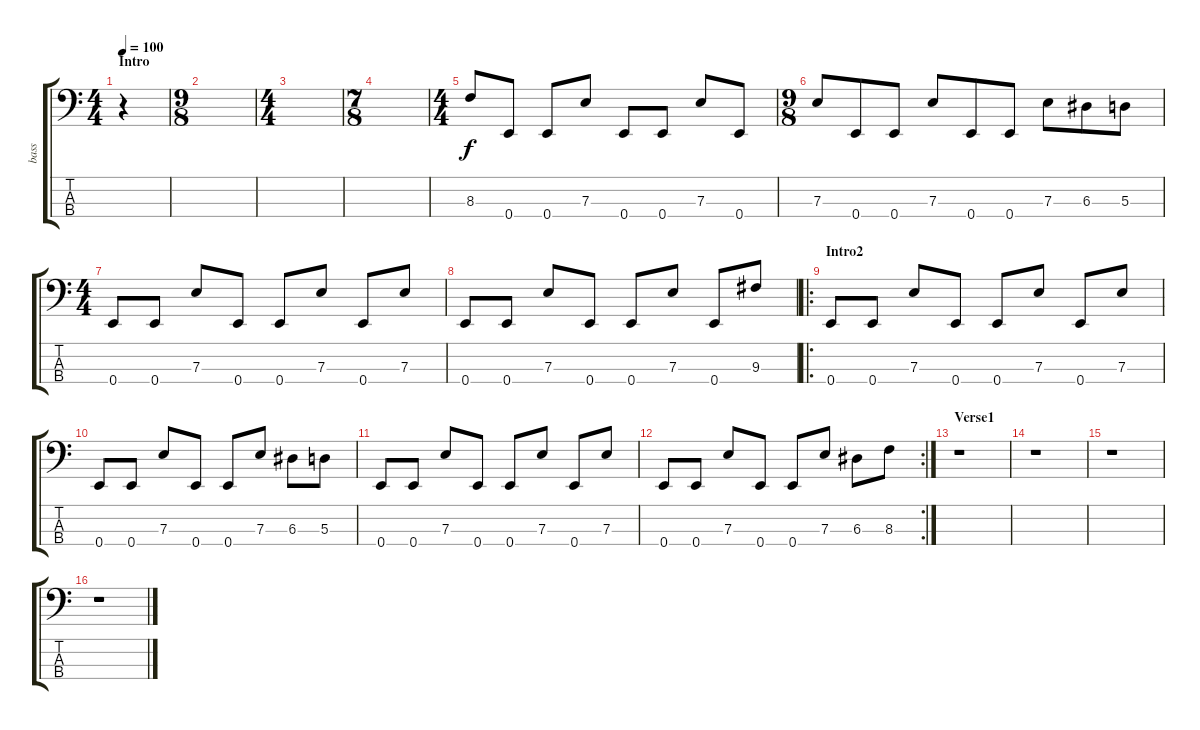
\track ("bass" "bass") {instrument electricbassfinger}
\staff {score tabs}
\tuning (G2 D2 A1 E1) {hide}
\ts (4 4)
\section ("" "Intro")
\tempo 100
\clef f4
\ks c
r.4{dy f instrument electricbassfinger} |
\ts (9 8)
|
\ts (4 4)
|
\ts (7 8)
|
\ts (4 4)
8.3.8 0.4.8 0.4.8 7.3.8 0.4.8 0.4.8 7.3.8 0.4.8 |
\ts (9 8)
7.3.8 0.4.8 0.4.8 7.3.8 0.4.8 0.4.8 7.3.8 6.3.8 5.3.8 |
\ts (4 4)
0.4.8 0.4.8 7.3.8 0.4.8 0.4.8 7.3.8 0.4.8 7.3.8 |
0.4.8 0.4.8 7.3.8 0.4.8 0.4.8 7.3.8 0.4.8 9.3.8 |
\ro
\section ("" "Intro2")
0.4.8 0.4.8 7.3.8 0.4.8 0.4.8 7.3.8 0.4.8 7.3.8 |
0.4.8 0.4.8 7.3.8 0.4.8 0.4.8 7.3.8 6.3.8 5.3.8 |
0.4.8 0.4.8 7.3.8 0.4.8 0.4.8 7.3.8 0.4.8 7.3.8 |
\rc 2
0.4.8 0.4.8 7.3.8 0.4.8 0.4.8 7.3.8 6.3.8 8.3.8 |
\section ("" "Verse1")
r.1 |
r.1 |
r.1 |
r.1
